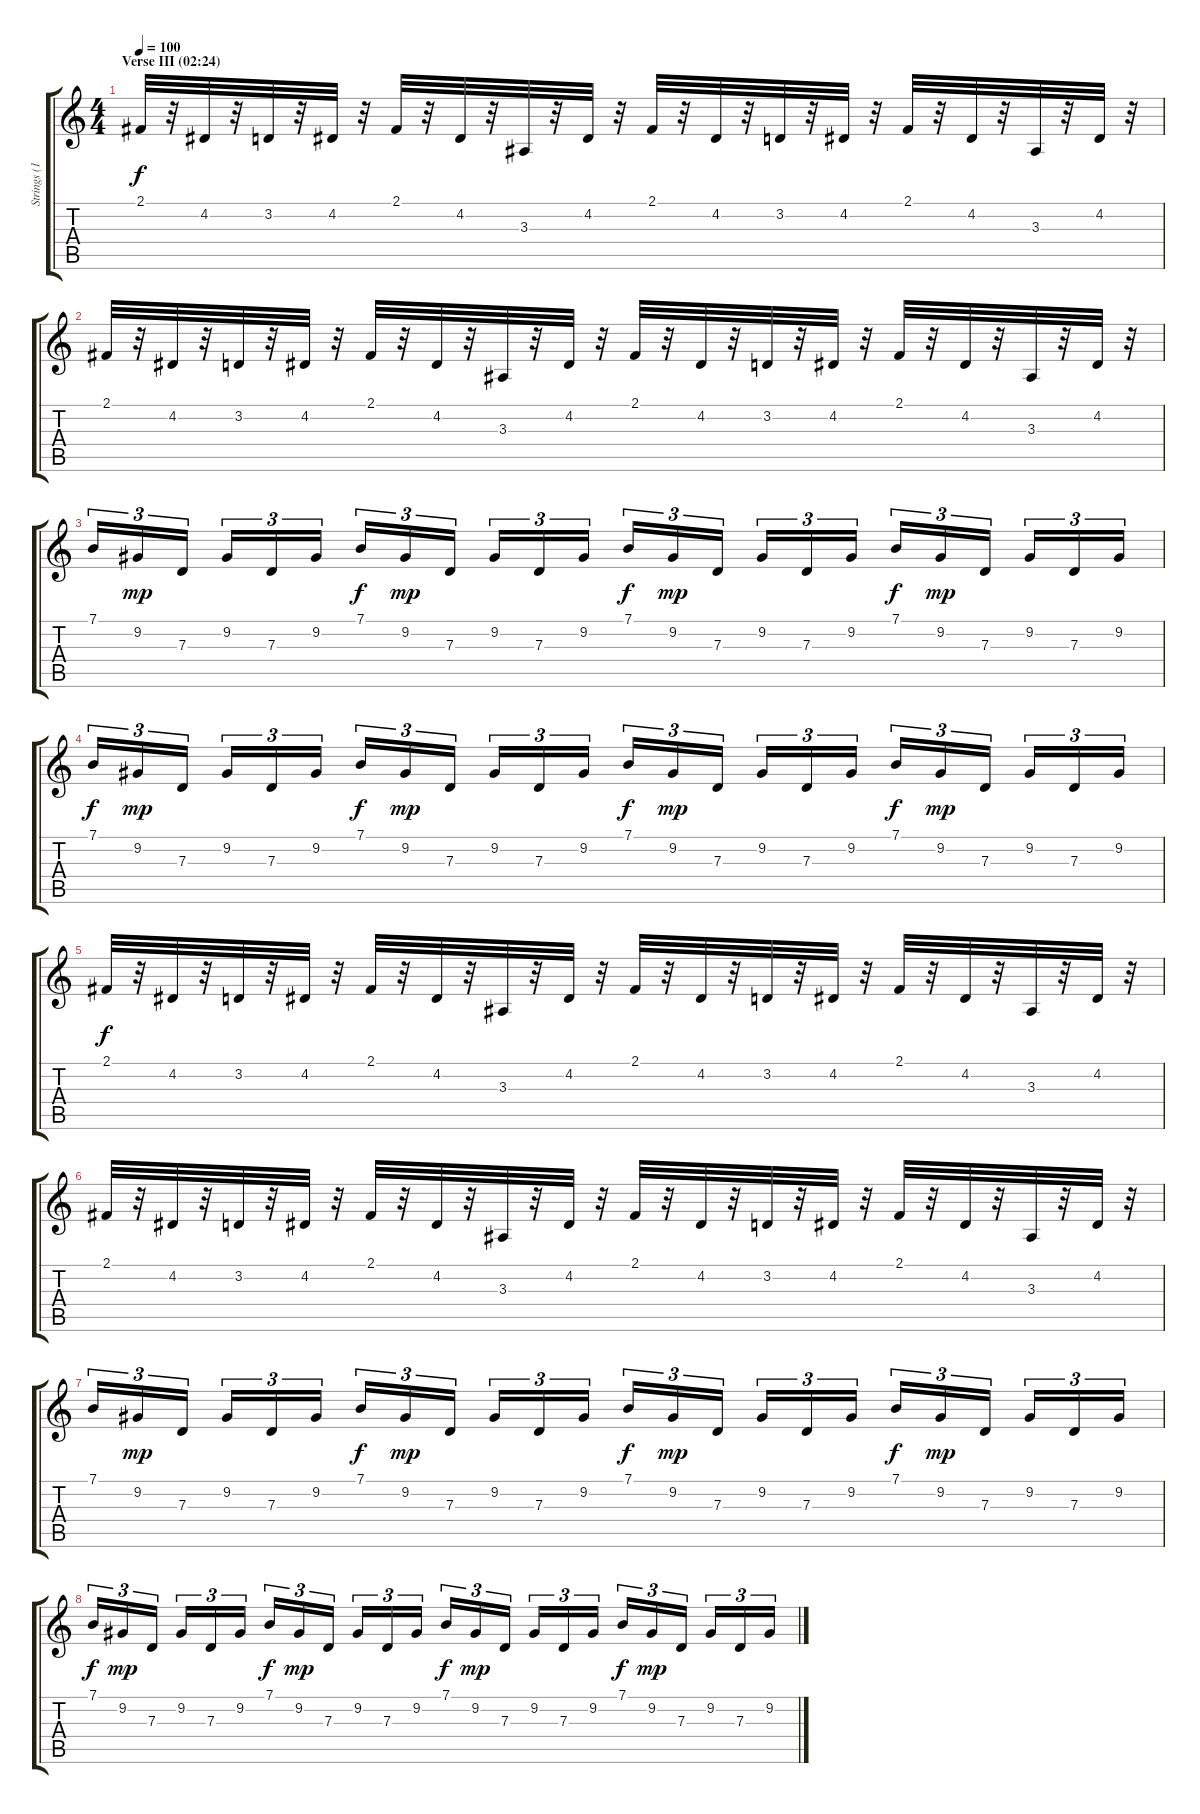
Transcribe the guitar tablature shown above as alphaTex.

\track ("Strings (1)" "Strings (1") {instrument violin}
\staff {score tabs}
\tuning (E4 B3 G3 D3 A2 E2) {hide}
\ts (4 4)
\section ("" "Verse III (02:24)")
\tempo 100
\clef g2
\ks c
2.1.32{dy f} r.32 4.2.32 r.32 3.2.32 r.32 4.2.32 r.32 2.1.32 r.32 4.2.32 r.32 3.3.32 r.32 4.2.32 r.32 2.1.32 r.32 4.2.32 r.32 3.2.32 r.32 4.2.32 r.32 2.1.32 r.32 4.2.32 r.32 3.3.32 r.32 4.2.32 r.32 |
2.1.32 r.32 4.2.32 r.32 3.2.32 r.32 4.2.32 r.32 2.1.32 r.32 4.2.32 r.32 3.3.32 r.32 4.2.32 r.32 2.1.32 r.32 4.2.32 r.32 3.2.32 r.32 4.2.32 r.32 2.1.32 r.32 4.2.32 r.32 3.3.32 r.32 4.2.32 r.32 |
7.1.16{tu (3 2)} 9.2.16{tu (3 2) dy mp} 7.3.16{tu (3 2)} 9.2.16{tu (3 2)} 7.3.16{tu (3 2)} 9.2.16{tu (3 2)} 7.1.16{tu (3 2) dy f} 9.2.16{tu (3 2) dy mp} 7.3.16{tu (3 2)} 9.2.16{tu (3 2)} 7.3.16{tu (3 2)} 9.2.16{tu (3 2)} 7.1.16{tu (3 2) dy f} 9.2.16{tu (3 2) dy mp} 7.3.16{tu (3 2)} 9.2.16{tu (3 2)} 7.3.16{tu (3 2)} 9.2.16{tu (3 2)} 7.1.16{tu (3 2) dy f} 9.2.16{tu (3 2) dy mp} 7.3.16{tu (3 2)} 9.2.16{tu (3 2)} 7.3.16{tu (3 2)} 9.2.16{tu (3 2)} |
7.1.16{tu (3 2) dy f} 9.2.16{tu (3 2) dy mp} 7.3.16{tu (3 2)} 9.2.16{tu (3 2)} 7.3.16{tu (3 2)} 9.2.16{tu (3 2)} 7.1.16{tu (3 2) dy f} 9.2.16{tu (3 2) dy mp} 7.3.16{tu (3 2)} 9.2.16{tu (3 2)} 7.3.16{tu (3 2)} 9.2.16{tu (3 2)} 7.1.16{tu (3 2) dy f} 9.2.16{tu (3 2) dy mp} 7.3.16{tu (3 2)} 9.2.16{tu (3 2)} 7.3.16{tu (3 2)} 9.2.16{tu (3 2)} 7.1.16{tu (3 2) dy f} 9.2.16{tu (3 2) dy mp} 7.3.16{tu (3 2)} 9.2.16{tu (3 2)} 7.3.16{tu (3 2)} 9.2.16{tu (3 2)} |
2.1.32{dy f} r.32 4.2.32 r.32 3.2.32 r.32 4.2.32 r.32 2.1.32 r.32 4.2.32 r.32 3.3.32 r.32 4.2.32 r.32 2.1.32 r.32 4.2.32 r.32 3.2.32 r.32 4.2.32 r.32 2.1.32 r.32 4.2.32 r.32 3.3.32 r.32 4.2.32 r.32 |
2.1.32 r.32 4.2.32 r.32 3.2.32 r.32 4.2.32 r.32 2.1.32 r.32 4.2.32 r.32 3.3.32 r.32 4.2.32 r.32 2.1.32 r.32 4.2.32 r.32 3.2.32 r.32 4.2.32 r.32 2.1.32 r.32 4.2.32 r.32 3.3.32 r.32 4.2.32 r.32 |
7.1.16{tu (3 2)} 9.2.16{tu (3 2) dy mp} 7.3.16{tu (3 2)} 9.2.16{tu (3 2)} 7.3.16{tu (3 2)} 9.2.16{tu (3 2)} 7.1.16{tu (3 2) dy f} 9.2.16{tu (3 2) dy mp} 7.3.16{tu (3 2)} 9.2.16{tu (3 2)} 7.3.16{tu (3 2)} 9.2.16{tu (3 2)} 7.1.16{tu (3 2) dy f} 9.2.16{tu (3 2) dy mp} 7.3.16{tu (3 2)} 9.2.16{tu (3 2)} 7.3.16{tu (3 2)} 9.2.16{tu (3 2)} 7.1.16{tu (3 2) dy f} 9.2.16{tu (3 2) dy mp} 7.3.16{tu (3 2)} 9.2.16{tu (3 2)} 7.3.16{tu (3 2)} 9.2.16{tu (3 2)} |
7.1.16{tu (3 2) dy f} 9.2.16{tu (3 2) dy mp} 7.3.16{tu (3 2)} 9.2.16{tu (3 2)} 7.3.16{tu (3 2)} 9.2.16{tu (3 2)} 7.1.16{tu (3 2) dy f} 9.2.16{tu (3 2) dy mp} 7.3.16{tu (3 2)} 9.2.16{tu (3 2)} 7.3.16{tu (3 2)} 9.2.16{tu (3 2)} 7.1.16{tu (3 2) dy f} 9.2.16{tu (3 2) dy mp} 7.3.16{tu (3 2)} 9.2.16{tu (3 2)} 7.3.16{tu (3 2)} 9.2.16{tu (3 2)} 7.1.16{tu (3 2) dy f} 9.2.16{tu (3 2) dy mp} 7.3.16{tu (3 2)} 9.2.16{tu (3 2)} 7.3.16{tu (3 2)} 9.2.16{tu (3 2)}
